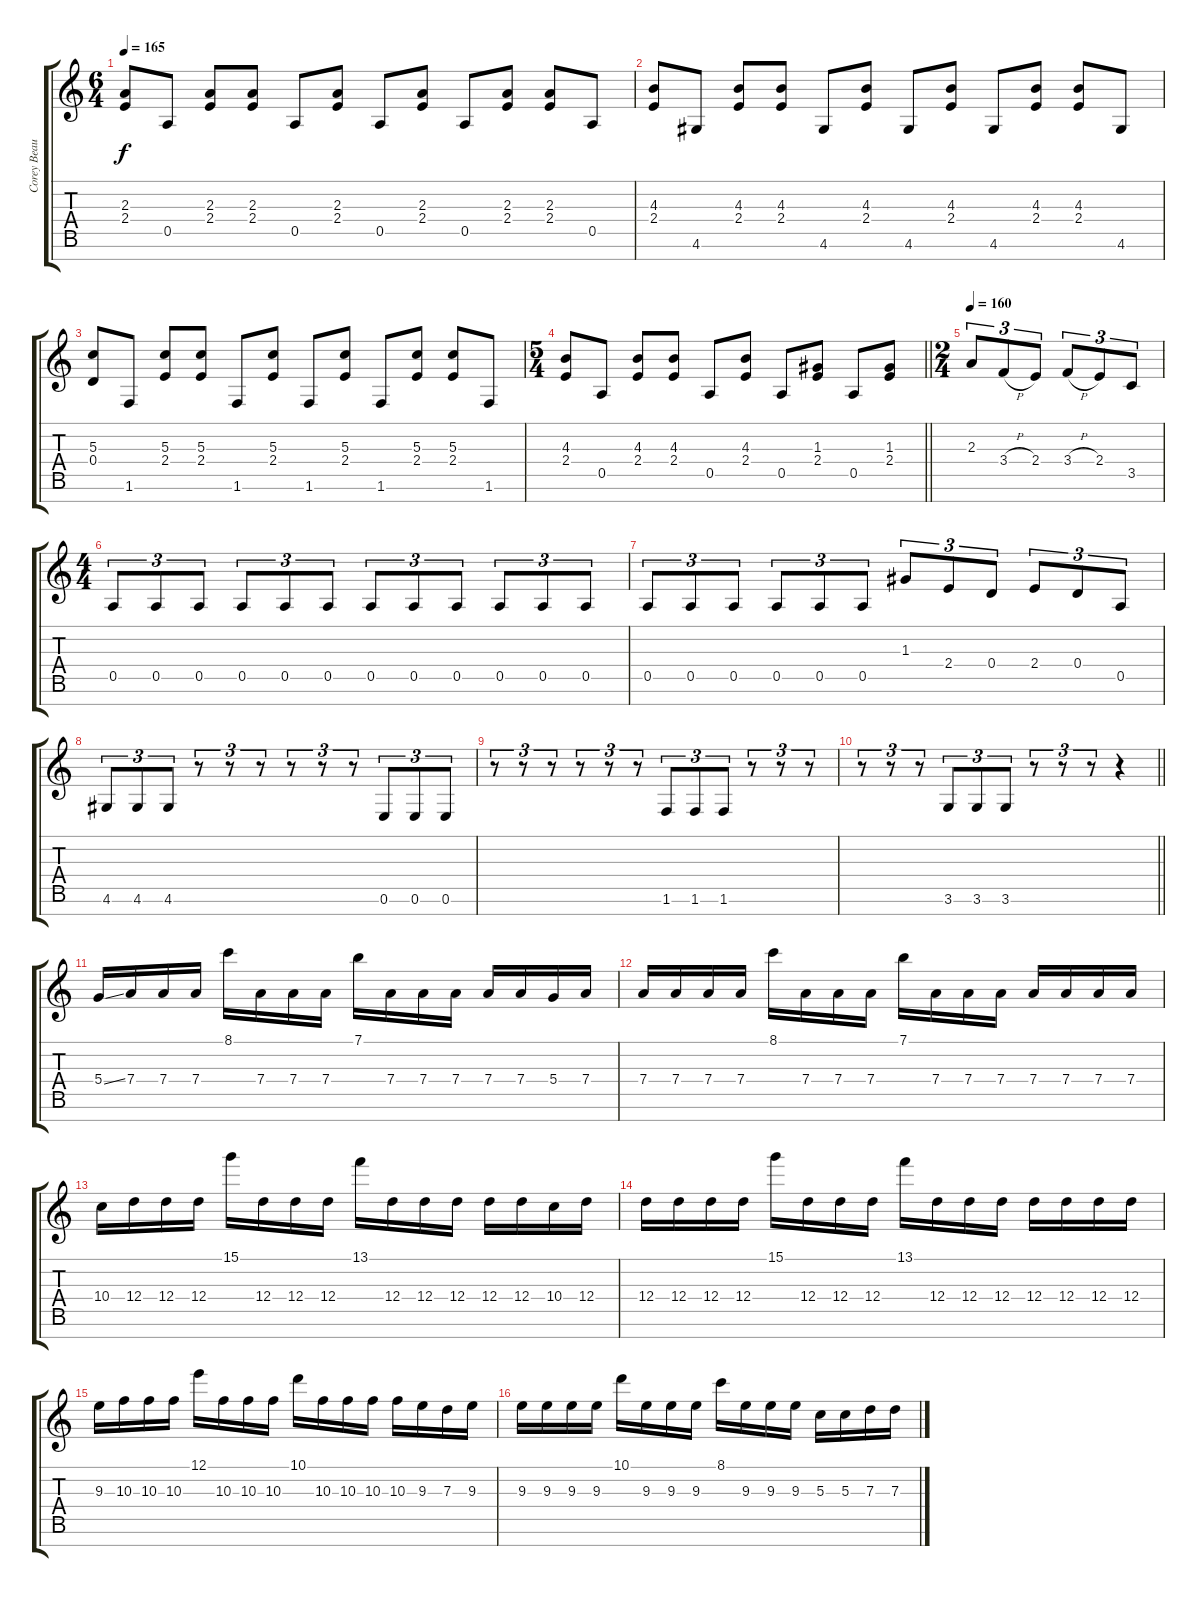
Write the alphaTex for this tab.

\track ("Corey Beaulieu" "Corey Beau") {instrument distortionguitar}
\staff {score tabs}
\tuning (E4 B3 G3 D3 A2 E2 B1) {hide}
\ts (6 4)
\tempo 165
\clef g2
\ks c
(2.3 2.4).8{dy f} 0.5.8 (2.3 2.4).8 (2.3 2.4).8 0.5.8 (2.3 2.4).8 0.5.8 (2.3 2.4).8 0.5.8 (2.3 2.4).8 (2.3 2.4).8 0.5.8 |
(4.3 2.4).8 4.6.8 (4.3 2.4).8 (4.3 2.4).8 4.6.8 (4.3 2.4).8 4.6.8 (4.3 2.4).8 4.6.8 (4.3 2.4).8 (4.3 2.4).8 4.6.8 |
(5.3 0.4).8 1.6.8 (5.3 2.4).8 (5.3 2.4).8 1.6.8 (5.3 2.4).8 1.6.8 (5.3 2.4).8 1.6.8 (5.3 2.4).8 (5.3 2.4).8 1.6.8 |
\ts (5 4)
\barLineRight lightlight
(4.3 2.4).8 0.5.8 (4.3 2.4).8 (4.3 2.4).8 0.5.8 (4.3 2.4).8 0.5.8 (1.3 2.4).8 0.5.8 (1.3 2.4).8 |
\ts (2 4)
\section ("" "")
\tempo 160
2.3.8{tu (3 2)} 3.4{h}.8{tu (3 2)} 2.4.8{tu (3 2)} 3.4{h}.8{tu (3 2)} 2.4.8{tu (3 2)} 3.5.8{tu (3 2)} |
\ts (4 4)
0.5.8{tu (3 2)} 0.5.8{tu (3 2)} 0.5.8{tu (3 2)} 0.5.8{tu (3 2)} 0.5.8{tu (3 2)} 0.5.8{tu (3 2)} 0.5.8{tu (3 2)} 0.5.8{tu (3 2)} 0.5.8{tu (3 2)} 0.5.8{tu (3 2)} 0.5.8{tu (3 2)} 0.5.8{tu (3 2)} |
0.5.8{tu (3 2)} 0.5.8{tu (3 2)} 0.5.8{tu (3 2)} 0.5.8{tu (3 2)} 0.5.8{tu (3 2)} 0.5.8{tu (3 2)} 1.3.8{tu (3 2)} 2.4.8{tu (3 2)} 0.4.8{tu (3 2)} 2.4.8{tu (3 2)} 0.4.8{tu (3 2)} 0.5.8{tu (3 2)} |
4.6.8{tu (3 2)} 4.6.8{tu (3 2)} 4.6.8{tu (3 2)} r.8{tu (3 2)} r.8{tu (3 2)} r.8{tu (3 2)} r.8{tu (3 2)} r.8{tu (3 2)} r.8{tu (3 2)} 0.6.8{tu (3 2)} 0.6.8{tu (3 2)} 0.6.8{tu (3 2)} |
r.8{tu (3 2)} r.8{tu (3 2)} r.8{tu (3 2)} r.8{tu (3 2)} r.8{tu (3 2)} r.8{tu (3 2)} 1.6.8{tu (3 2)} 1.6.8{tu (3 2)} 1.6.8{tu (3 2)} r.8{tu (3 2)} r.8{tu (3 2)} r.8{tu (3 2)} |
\barLineRight lightlight
r.8{tu (3 2)} r.8{tu (3 2)} r.8{tu (3 2)} 3.6.8{tu (3 2)} 3.6.8{tu (3 2)} 3.6.8{tu (3 2)} r.8{tu (3 2)} r.8{tu (3 2)} r.8{tu (3 2)} r.4 |
\section ("" "")
5.4{ss}.16 7.4.16 7.4.16 7.4.16 8.1.16 7.4.16 7.4.16 7.4.16 7.1.16 7.4.16 7.4.16 7.4.16 7.4.16 7.4.16 5.4.16 7.4.16 |
7.4.16 7.4.16 7.4.16 7.4.16 8.1.16 7.4.16 7.4.16 7.4.16 7.1.16 7.4.16 7.4.16 7.4.16 7.4.16 7.4.16 7.4.16 7.4.16 |
10.4.16 12.4.16 12.4.16 12.4.16 15.1.16 12.4.16 12.4.16 12.4.16 13.1.16 12.4.16 12.4.16 12.4.16 12.4.16 12.4.16 10.4.16 12.4.16 |
12.4.16 12.4.16 12.4.16 12.4.16 15.1.16 12.4.16 12.4.16 12.4.16 13.1.16 12.4.16 12.4.16 12.4.16 12.4.16 12.4.16 12.4.16 12.4.16 |
9.3.16 10.3.16 10.3.16 10.3.16 12.1.16 10.3.16 10.3.16 10.3.16 10.1.16 10.3.16 10.3.16 10.3.16 10.3.16 9.3.16 7.3.16 9.3.16 |
9.3.16 9.3.16 9.3.16 9.3.16 10.1.16 9.3.16 9.3.16 9.3.16 8.1.16 9.3.16 9.3.16 9.3.16 5.3.16 5.3.16 7.3.16 7.3.16
